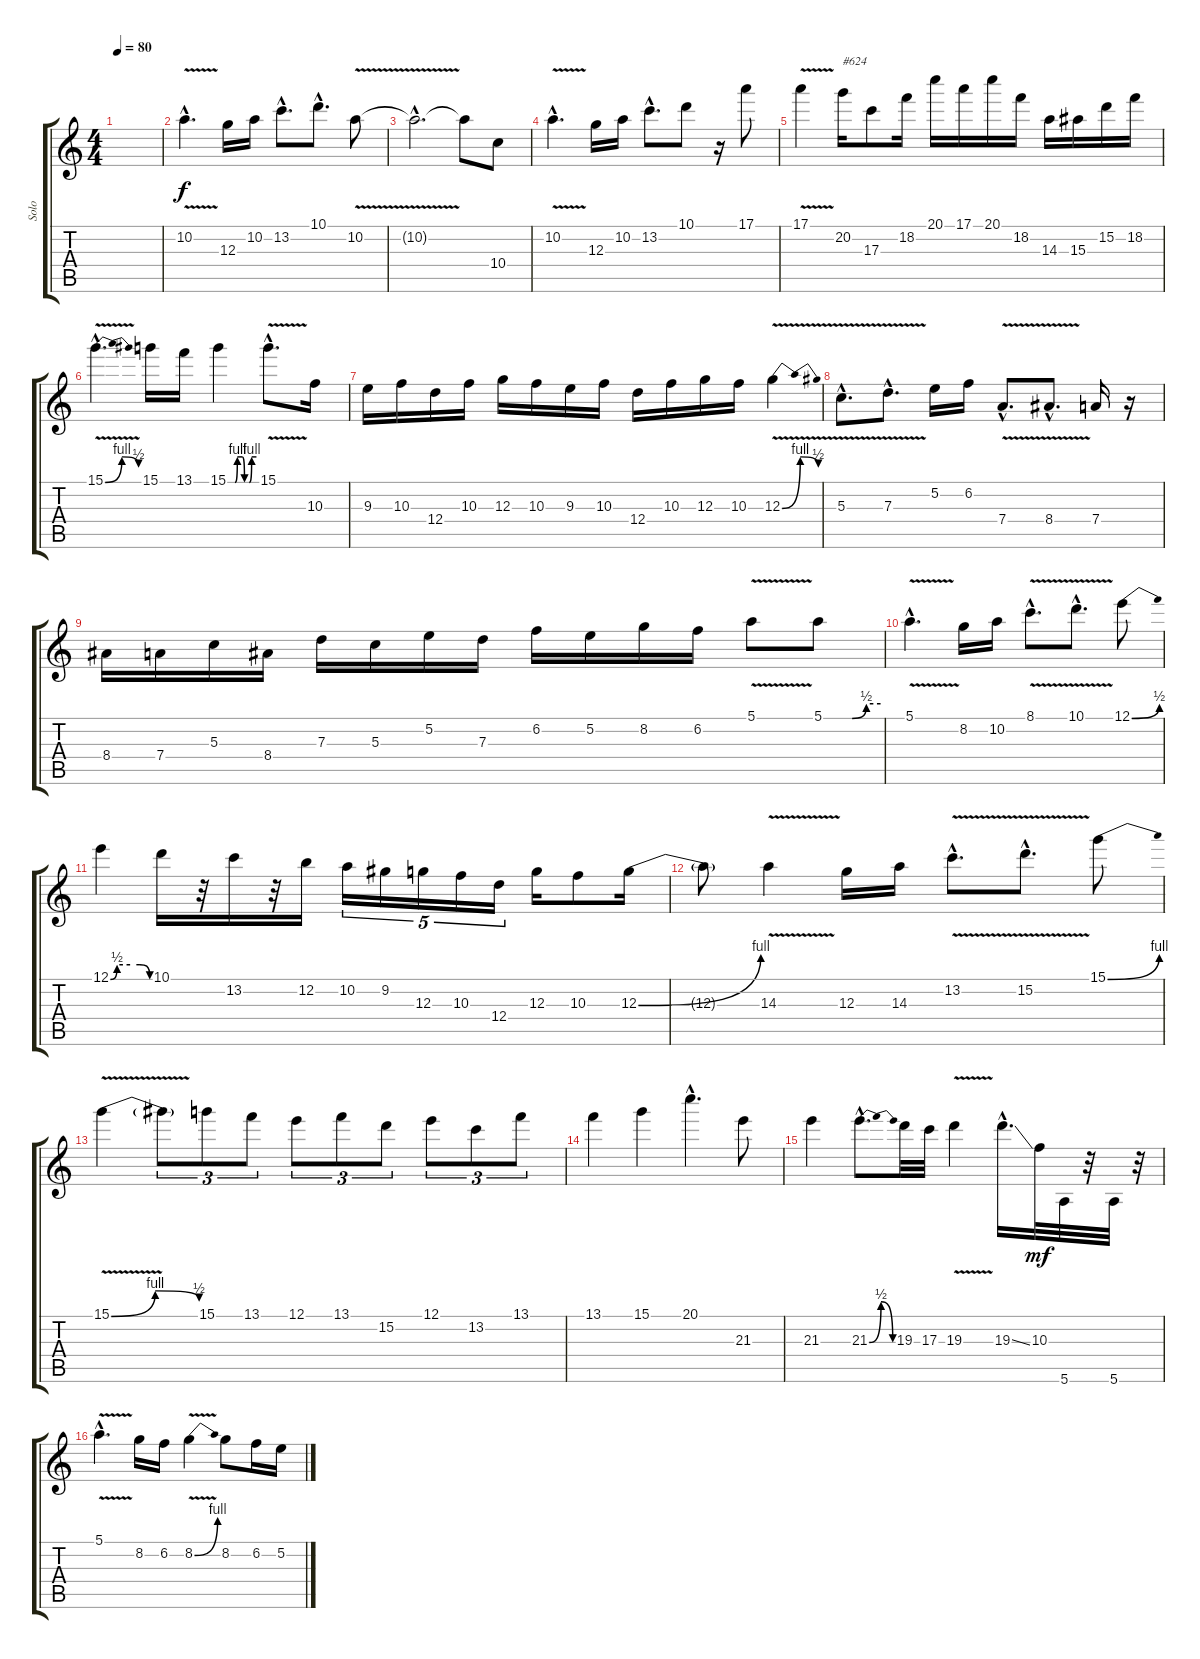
\track ("Solo" "Solo") {instrument overdrivenguitar}
\staff {score tabs}
\tuning (E4 B3 G3 D3 A2 E2) {hide}
\ts (4 4)
\tempo 80
\clef g2
\ks c
|
10.2{v hac}.4{d txt ""} 12.3.16 10.2.16 13.2{hac}.8{d} 10.1{hac}.8{d} 10.2{v}.8 |
10.2{hac t}.2{d} 10.2{t}.8 10.4.8 |
10.2{v hac}.4{d} 12.3.16 10.2.16 13.2{hac}.8{d} 10.1.8 r.16 17.1.8 |
17.1{v}.4 20.2.16{txt "#624"} 17.3.8 18.2.16 20.1.16 17.1.16 20.1.16 18.2.16 14.3.16 15.3.16 15.2.16 18.2.16 |
15.1{be (bendrelease 0 0 10 4 45 4 60 2) v hac}.4{d} 15.1.16 13.1.16 15.1{be (custom 0 0 15 0 20 4 30 4 35 0 45 0 50 4 60 4)}.4 15.1{v hac}.8{d} 10.3.16{txt ""} |
9.3.16 10.3.16 12.4.16 10.3.16 12.3.16 10.3.16 9.3.16 10.3.16 12.4.16 10.3.16 12.3.16 10.3.16 12.3{be (bendrelease 0 0 10 4 45 4 60 2) v}.4 |
5.3{v hac}.8{d} 7.3{v hac}.8{d} 5.2.16 6.2.16 7.4{v hac}.8{d} 8.4{v hac}.8{d} 7.4.16 r.16 |
8.4.16 7.4.16 5.3.16 8.4.16 7.3.16 5.3.16 5.2.16 7.3.16 6.2.16 5.2.16 8.2.16 6.2.16 5.1{v}.8 5.1{be (custom 0 0 30 0 45 2 60 2)}.8 |
5.1{v hac}.4{d} 8.2.16 10.2.16 8.1{v hac}.8{d} 10.1{v hac}.8{d} 12.1{be (bend 0 0 60 2)}.8 |
12.1{be (custom 0 0 10 2 30 2 45 2 60 0)}.4 10.1.16 r.32 13.2.16 r.32 12.2.16 10.2.16{tu (5 4)} 9.2.16{tu (5 4)} 12.3.16{tu (5 4)} 10.3.16{tu (5 4)} 12.4.16{tu (5 4)} 12.3.16 10.3.8 12.3{be (bend 0 0 60 4)}.16 |
12.3{t}.8 14.3{v}.4 12.3.16 14.3.16 13.2{v hac}.8{d} 15.2{v hac}.8{d} 15.1{be (bend 0 0 60 4)}.8 |
15.1{be (bendrelease 0 0 10 4 45 4 60 2) v}.4 15.1{t}.8{tu (3 2)} 15.1.8{tu (3 2)} 13.1.8{tu (3 2)} 12.1.8{tu (3 2)} 13.1.8{tu (3 2)} 15.2.8{tu (3 2)} 12.1.8{tu (3 2)} 13.2.8{tu (3 2)} 13.1.8{tu (3 2)} |
13.1.4 15.1.4 20.1{hac}.4{d} 21.3.8 |
21.3.4 21.3{be (bendrelease 0 0 10 2 45 2 60 0) hac}.8{d} 19.3.32 17.3.32 19.3{v}.4 19.3{ss hac}.16{d} 10.3.32{dy mf} 5.6.32 r.32 5.6.32 r.32 |
5.1{v hac}.4{d} 8.2.16 6.2.16 8.2{be (bend 0 0 60 4) v}.4 8.2.8 6.2.16 5.2.16
